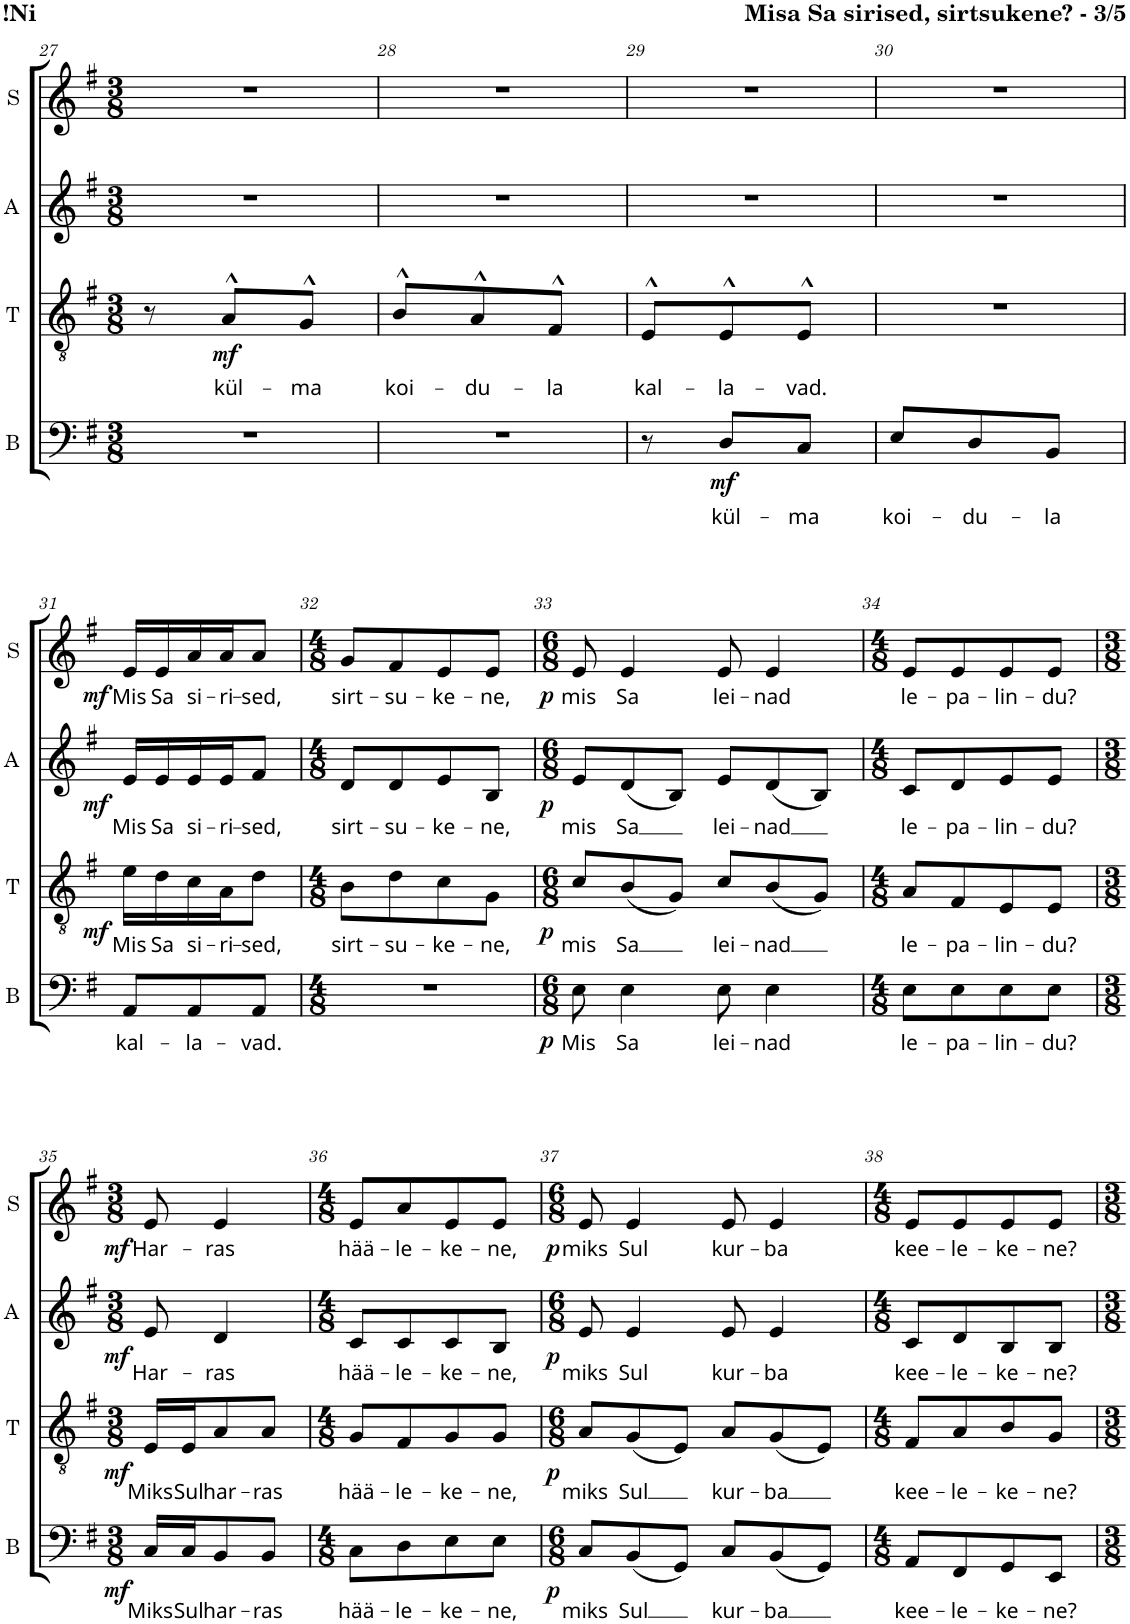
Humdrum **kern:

**kern	**text	**dynam	**kern	**text	**dynam	**kern	**text	**dynam	**kern	**text	**dynam
*part4	*part4	*part4	*part3	*part3	*part3	*part2	*part2	*part2	*part1	*part1	*part1
*staff4	*staff4	*staff4	*staff3	*staff3	*staff3	*staff2	*staff2	*staff2	*staff1	*staff1	*staff1
*I"Bass	*	*	*I"Tenor	*	*	*I"Alto	*	*	*I"Soprano	*	*
*I'B	*	*	*I'T	*	*	*I'A	*	*	*I'S	*	*
!!LO:PB:g=z
*clefF4	*	*	*clefGv2	*	*	*clefG2	*	*	*clefG2	*	*
*	*	*	*	*	*	*Trd1c2	*	*	*	*	*
*k[f#]	*	*	*k[f#]	*	*	*k[f#]	*	*	*k[f#]	*	*
*M3/8	*	*	*M3/8	*	*	*M3/8	*	*	*M3/8	*	*
=27	=27	=27	=27	=27	=27	=27	=27	=27	=27	=27	=27
4.r	.	.	8r	.	.	4.r	.	.	4.r	.	.
!	!	!	!	!LO:LY:b	!LO:DY:b	!	!	!	!	!	!
.	.	.	8A^^/L	kül-	mf	.	.	.	.	.	.
!	!	!	!	!LO:LY:b	!	!	!	!	!	!	!
.	.	.	8G^^/J	-ma	.	.	.	.	.	.	.
=28	=28	=28	=28	=28	=28	=28	=28	=28	=28	=28	=28
!	!	!	!	!LO:LY:b	!	!	!	!	!	!	!
4.r	.	.	8B^^/L	koi-	.	4.r	.	.	4.r	.	.
!	!	!	!	!LO:LY:b	!	!	!	!	!	!	!
.	.	.	8A^^/	-du-	.	.	.	.	.	.	.
!	!	!	!	!LO:LY:b	!	!	!	!	!	!	!
.	.	.	8F#^^/J	-la	.	.	.	.	.	.	.
=29	=29	=29	=29	=29	=29	=29	=29	=29	=29	=29	=29
!	!	!	!	!LO:LY:b	!	!	!	!	!	!	!
8r	.	.	8E^^/L	kal-	.	4.r	.	.	4.r	.	.
!	!LO:LY:b	!LO:DY:b	!	!LO:LY:b	!	!	!	!	!	!	!
8D/L	kül-	mf	8E^^/	-la-	.	.	.	.	.	.	.
!	!LO:LY:b	!	!	!LO:LY:b	!	!	!	!	!	!	!
8C/J	-ma	.	8E^^/J	-vad.	.	.	.	.	.	.	.
=30	=30	=30	=30	=30	=30	=30	=30	=30	=30	=30	=30
!	!LO:LY:b	!	!	!	!	!	!	!	!	!	!
8E/L	koi-	.	4.r	.	.	4.r	.	.	4.r	.	.
!	!LO:LY:b	!	!	!	!	!	!	!	!	!	!
8D/	-du-	.	.	.	.	.	.	.	.	.	.
!	!LO:LY:b	!	!	!	!	!	!	!	!	!	!
8BB/J	-la	.	.	.	.	.	.	.	.	.	.
!!LO:LB:g=z
=31	=31	=31	=31	=31	=31	=31	=31	=31	=31	=31	=31
*k[f#]	*	*	*k[f#]	*	*	*k[f#]	*	*	*	*	*
!	!LO:LY:b	!	!	!LO:LY:b	!LO:DY:b	!	!LO:LY:b	!LO:DY:b	!	!LO:LY:b	!LO:DY:b
8AA/L	kal-	.	16e\LL	Mis	mf	16e/LL	Mis	mf	16e/LL	Mis	mf
!	!	!	!	!LO:LY:b	!	!	!LO:LY:b	!	!	!LO:LY:b	!
.	.	.	16d\	Sa	.	16e/	Sa	.	16e/	Sa	.
!	!LO:LY:b	!	!	!LO:LY:b	!	!	!LO:LY:b	!	!	!LO:LY:b	!
8AA/	-la-	.	16c\	si-	.	16e/	si-	.	16a/	si-	.
!	!	!	!	!LO:LY:b	!	!	!LO:LY:b	!	!	!LO:LY:b	!
.	.	.	16A\J	-ri-	.	16e/J	-ri-	.	16a/J	-ri-	.
!	!LO:LY:b	!	!	!LO:LY:b	!	!	!LO:LY:b	!	!	!LO:LY:b	!
8AA/J	-vad.	.	8d\J	-sed,	.	8f#/J	-sed,	.	8a/J	-sed,	.
=32	=32	=32	=32	=32	=32	=32	=32	=32	=32	=32	=32
*M4/8	*	*	*M4/8	*	*	*M4/8	*	*	*M4/8	*	*
!	!	!	!	!LO:LY:b	!	!	!LO:LY:b	!	!	!LO:LY:b	!
2r	.	.	8B\L	sirt-	.	8d/L	sirt-	.	8g/L	sirt-	.
!	!	!	!	!LO:LY:b	!	!	!LO:LY:b	!	!	!LO:LY:b	!
.	.	.	8d\	-su-	.	8d/	-su-	.	8f#/	-su-	.
!	!	!	!	!LO:LY:b	!	!	!LO:LY:b	!	!	!LO:LY:b	!
.	.	.	8c\	-ke-	.	8e/	-ke-	.	8e/	-ke-	.
!	!	!	!	!LO:LY:b	!	!	!LO:LY:b	!	!	!LO:LY:b	!
.	.	.	8G\J	-ne,	.	8B/J	-ne,	.	8e/J	-ne,	.
=33	=33	=33	=33	=33	=33	=33	=33	=33	=33	=33	=33
*M6/8	*	*	*M6/8	*	*	*M6/8	*	*	*M6/8	*	*
!	!LO:LY:b	!LO:DY:b	!	!LO:LY:b	!LO:DY:b	!	!LO:LY:b	!LO:DY:b	!	!LO:LY:b	!LO:DY:b
8E\	Mis	p	8c/L	mis	p	8e/L	mis	p	8e/	mis	p
!	!LO:LY:b	!	!	!LO:LY:b	!	!	!LO:LY:b	!	!	!LO:LY:b	!
4E\	Sa	.	(8B/	Sa	.	(8d/	Sa	.	4e/	Sa	.
.	.	.	8G/J)	.	.	8B/J)	.	.	.	.	.
!	!LO:LY:b	!	!	!LO:LY:b	!	!	!LO:LY:b	!	!	!LO:LY:b	!
8E\	lei-	.	8c/L	lei-	.	8e/L	lei-	.	8e/	lei-	.
!	!LO:LY:b	!	!	!LO:LY:b	!	!	!LO:LY:b	!	!	!LO:LY:b	!
4E\	-nad	.	(8B/	-nad	.	(8d/	-nad	.	4e/	-nad	.
.	.	.	8G/J)	.	.	8B/J)	.	.	.	.	.
=34	=34	=34	=34	=34	=34	=34	=34	=34	=34	=34	=34
*M4/8	*	*	*M4/8	*	*	*M4/8	*	*	*M4/8	*	*
!	!LO:LY:b	!	!	!LO:LY:b	!	!	!LO:LY:b	!	!	!LO:LY:b	!
8E\L	le-	.	8A/L	le-	.	8c/L	le-	.	8e/L	le-	.
!	!LO:LY:b	!	!	!LO:LY:b	!	!	!LO:LY:b	!	!	!LO:LY:b	!
8E\	-pa-	.	8F#/	-pa-	.	8d/	-pa-	.	8e/	-pa-	.
!	!LO:LY:b	!	!	!LO:LY:b	!	!	!LO:LY:b	!	!	!LO:LY:b	!
8E\	-lin-	.	8E/	-lin-	.	8e/	-lin-	.	8e/	-lin-	.
!	!LO:LY:b	!	!	!LO:LY:b	!	!	!LO:LY:b	!	!	!LO:LY:b	!
8E\J	-du?	.	8E/J	-du?	.	8e/J	-du?	.	8e/J	-du?	.
!!LO:LB:g=z
=35	=35	=35	=35	=35	=35	=35	=35	=35	=35	=35	=35
*M3/8	*	*	*M3/8	*	*	*M3/8	*	*	*M3/8	*	*
!	!LO:LY:b	!LO:DY:b	!	!LO:LY:b	!LO:DY:b	!	!LO:LY:b	!LO:DY:b	!	!LO:LY:b	!LO:DY:b
16C/LL	Miks	mf	16E/LL	Miks	mf	8e/	Har-	mf	8e/	Har-	mf
!	!LO:LY:b	!	!	!LO:LY:b	!	!	!	!	!	!	!
16C/J	Sul	.	16E/J	Sul	.	.	.	.	.	.	.
!	!LO:LY:b	!	!	!LO:LY:b	!	!	!LO:LY:b	!	!	!LO:LY:b	!
8BB/	har-	.	8A/	har-	.	4d/	-ras	.	4e/	-ras	.
!	!LO:LY:b	!	!	!LO:LY:b	!	!	!	!	!	!	!
8BB/J	-ras	.	8A/J	-ras	.	.	.	.	.	.	.
=36	=36	=36	=36	=36	=36	=36	=36	=36	=36	=36	=36
*M4/8	*	*	*M4/8	*	*	*M4/8	*	*	*M4/8	*	*
!	!LO:LY:b	!	!	!LO:LY:b	!	!	!LO:LY:b	!	!	!LO:LY:b	!
8C\L	hää-	.	8G/L	hää-	.	8c/L	hää-	.	8e/L	hää-	.
!	!LO:LY:b	!	!	!LO:LY:b	!	!	!LO:LY:b	!	!	!LO:LY:b	!
8D\	-le-	.	8F#/	-le-	.	8c/	-le-	.	8a/	-le-	.
!	!LO:LY:b	!	!	!LO:LY:b	!	!	!LO:LY:b	!	!	!LO:LY:b	!
8E\	-ke-	.	8G/	-ke-	.	8c/	-ke-	.	8e/	-ke-	.
!	!LO:LY:b	!	!	!LO:LY:b	!	!	!LO:LY:b	!	!	!LO:LY:b	!
8E\J	-ne,	.	8G/J	-ne,	.	8B/J	-ne,	.	8e/J	-ne,	.
=37	=37	=37	=37	=37	=37	=37	=37	=37	=37	=37	=37
*M6/8	*	*	*M6/8	*	*	*M6/8	*	*	*M6/8	*	*
!	!LO:LY:b	!LO:DY:b	!	!LO:LY:b	!LO:DY:b	!	!LO:LY:b	!LO:DY:b	!	!LO:LY:b	!LO:DY:b
8C/L	miks	p	8A/L	miks	p	8e/	miks	p	8e/	miks	p
!	!LO:LY:b	!	!	!LO:LY:b	!	!	!LO:LY:b	!	!	!LO:LY:b	!
(8BB/	Sul	.	(8G/	Sul	.	4e/	Sul	.	4e/	Sul	.
8GG/J)	.	.	8E/J)	.	.	.	.	.	.	.	.
!	!LO:LY:b	!	!	!LO:LY:b	!	!	!LO:LY:b	!	!	!LO:LY:b	!
8C/L	kur-	.	8A/L	kur-	.	8e/	kur-	.	8e/	kur-	.
!	!LO:LY:b	!	!	!LO:LY:b	!	!	!LO:LY:b	!	!	!LO:LY:b	!
(8BB/	-ba	.	(8G/	-ba	.	4e/	-ba	.	4e/	-ba	.
8GG/J)	.	.	8E/J)	.	.	.	.	.	.	.	.
=38	=38	=38	=38	=38	=38	=38	=38	=38	=38	=38	=38
*M4/8	*	*	*M4/8	*	*	*M4/8	*	*	*M4/8	*	*
!	!LO:LY:b	!	!	!LO:LY:b	!	!	!LO:LY:b	!	!	!LO:LY:b	!
8AA/L	kee-	.	8F#/L	kee-	.	8c/L	kee-	.	8e/L	kee-	.
!	!LO:LY:b	!	!	!LO:LY:b	!	!	!LO:LY:b	!	!	!LO:LY:b	!
8FF#/	-le-	.	8A/	-le-	.	8d/	-le-	.	8e/	-le-	.
!	!LO:LY:b	!	!	!LO:LY:b	!	!	!LO:LY:b	!	!	!LO:LY:b	!
8GG/	-ke-	.	8B/	-ke-	.	8B/	-ke-	.	8e/	-ke-	.
!	!LO:LY:b	!	!	!LO:LY:b	!	!	!LO:LY:b	!	!	!LO:LY:b	!
8EE/J	-ne?	.	8G/J	-ne?	.	8B/J	-ne?	.	8e/J	-ne?	.
=	=	=	=	=	=	=	=	=	=	=	=
*-	*-	*-	*-	*-	*-	*-	*-	*-	*-	*-	*-
